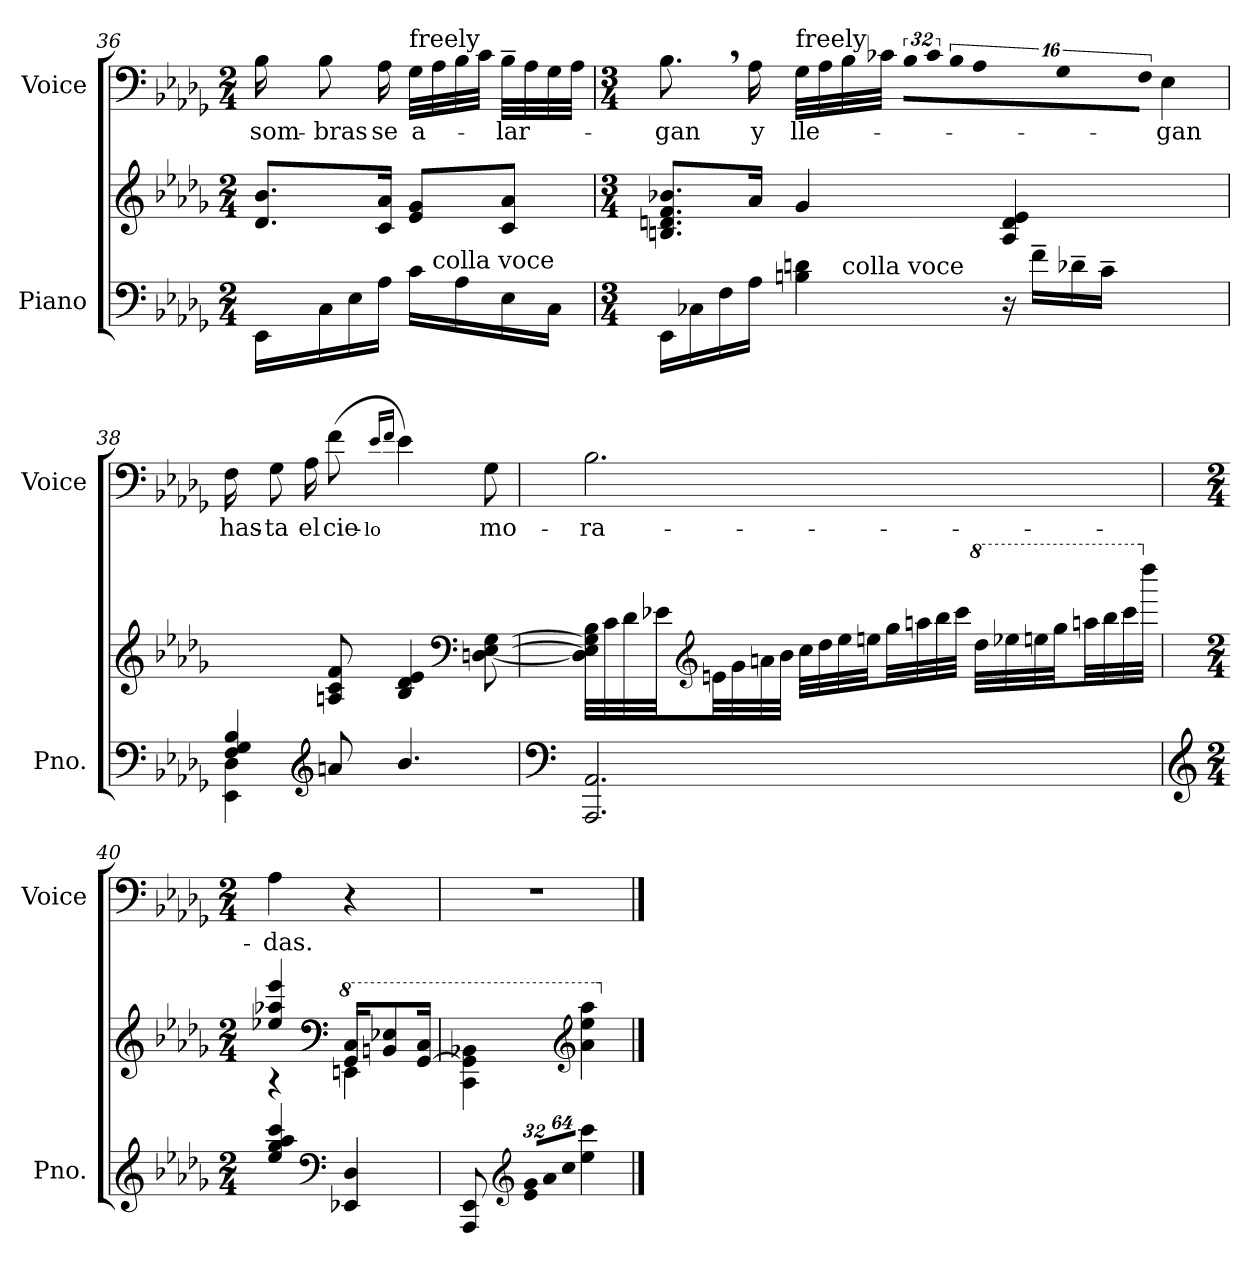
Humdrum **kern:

**kern	**kern	**kern	**text
*part2	*part2	*part1	*part1
*staff3	*staff2	*staff1	*staff1
*I"Piano	*	*I"Voice	*
*I'Pno.	*	*I'Voice	*
*clefF4	*clefG2	*clefF4	*
*k[b-e-a-d-g-]	*k[b-e-a-d-g-]	*k[b-e-a-d-g-]	*
*D-:	*D-:	*D-:	*
*M2/4	*M2/4	*M2/4	*
=36	=36	=36	=36
!	!	!	!LO:LY:b:color=#000000
*^	*	*	*
16EE-i\LL	4ryy	8.d-i/ 8.b-iL	16B-i\	som-
!	!	!	!	!LO:LY:b:color=#000000
16Ci\	.	.	8B-i\	-bras
16E-i\	.	.	.	.
!	!	!	!	!LO:LY:b:color=#000000
16A-i\JJ	.	16ci/ 16a-iJk	16A-i\	se
!	!	!	!LO:TX:a:t=freely	!
!	!	!	!	!LO:LY:b:color=#000000
16ci\LL	32ryy	8e-i/ 8g-iL	32G-i\LLL	a-
!	!LO:TX:a:t=colla voce	!	!	!
.	8..ryy	.	32A-i\	.
16A-i\	.	.	32B-i\	.
.	.	.	32ci\JJJ	.
!	!	!	!	!LO:LY:b:color=#000000
16E-i\	.	8ci/ 8a-iJ	32B-~i\LLL	-lar-
.	.	.	32A-i\	.
16Ci\JJ	.	.	32G-i\	.
.	.	.	32A-i\JJJ	.
!!LO:LB:g=z
=37	=37	=37	=37	=37
*M3/4	*	*M3/4	*M3/4	*
!	!	!	!	!LO:LY:b:color=#000000
16EE-i\LL	4ryy	8.Bni/ 8.dni 8.fi 8.b-XiL	8.B-,i\	-gan
16C-Xi\	.	.	.	.
16Fi\	.	.	.	.
!	!	!	!	!LO:LY:b:color=#000000
16A-i\JJ	.	16a-i/Jk	16A-i\	y
!	!	!	!LO:TX:a:t=freely	!
!	!	!	!	!LO:LY:b:color=#000000
4Bni\ 4dni	16ryy	4g-i/	32G-i\LLL	lle-
.	.	.	32A-i\	.
!	!LO:TX:a:t=colla voce	!	!	!
.	4..ryy	.	32B-i\	.
.	.	.	32c-Xi\JJJ	.
!	!	!	!LO:N:vis=32	!
.	.	.	1024%21B-i\LLL	.
!	!	!	!LO:N:vis=32	!
.	.	.	1024%21c-i\	.
!	!	!	!LO:N:vis=32	!
.	.	.	512%11B-i\	.
!	!	!	!LO:N:vis=32	!
.	.	.	1024%21A-i\	.
!	!	!	!LO:N:vis=32	!
.	.	.	1024%21G-i\	.
!	!	!	!LO:N:vis=32	!
.	.	.	512%11Fi\JJJ	.
!	!	!	!	!LO:LY:b:color=#000000
16r	.	4A-i/ 4di 4e-i	4E-i\	-gan
16f~i\LL	.	.	.	.
16d-X~i\	.	.	.	.
16c~i\JJ	.	.	.	.
=38	=38	=38	=38	=38
!	!	!	!	!LO:LY:b:color=#000000
4Fi/ 4G-i 4B-i	4EE-i\ 4D-i	4ryy	16Fi\	has-
!	!	!	!	!LO:LY:b:color=#000000
.	.	.	8G-i\	-ta
!	!	!	!	!LO:LY:b:color=#000000
.	.	.	16A-i\	el
*clefG2	*	*	*	*
!	!	!	!	!LO:LY:b:color=#000000
2ryy	8ani/	8Ani/ 8ci 8fi	(8fi\	cie-
!	!	!	!	!LO:LY:b:color=#000000
.	.	.	16qe-i/LL	-lo
.	.	.	16qfi/JJ	.
.	4.b-i/	4B-i/ 4d-i 4e-i	4e-i\)	.
*	*	*clefF4	*	*
!	!	!	!	!LO:LY:b:color=#000000
.	.	[<8Dni\ [>8E-i [>8G-i	8G-i\	mo-
*v	*v	*	*	*
!!LO:PB:g=z
=39	=39	=39	=39
*clefF4	*	*	*
!	!	!	!LO:LY:b:color=#000000
2.AAA-i/ 2.AA-i	32Di\] 32E-i] 32G-i] 32B-iLLL	2.B-i\	-ra-
.	32ci\	.	.
.	32d-i\	.	.
.	32e-Xi\JJ	.	.
*	*clefG2	*	*
.	32eni\LL	.	.
.	32g-i\	.	.
.	32ani\	.	.
.	32b-i\JJJ	.	.
.	32cci\LLL	.	.
.	32dd-i\	.	.
.	32ee-i\	.	.
.	32eeni\JJ	.	.
.	32gg-i\LL	.	.
.	32aani\	.	.
.	32bb-i\	.	.
.	32ccci\JJJ	.	.
*	*8va	*	*
.	32ddd-i\LLL	.	.
.	32eee-Xi\	.	.
.	32eeeni\	.	.
.	32ggg-i\JJ	.	.
.	32aaani\LL	.	.
.	32bbb-i\	.	.
.	32cccci\	.	.
*	*X8va	*	*
.	32dddd-i\JJJ	.	.
!!LO:LB:g=z
=40	=40	=40	=40
*clefG2	*	*	*
*M2/4	*M2/4	*M2/4	*
*	*^	*	*
!	!	!	!	!LO:LY:b:color=#000000
4ee-i/ 4gg-i 4aa-i 4ccci	4ee-Xi/ 4aa-Xi 4eee-i	4r	4A-i\	-das.
*clefF4	*clefF4	*	*	*
*X8va	*	*	*	*
*	*8va	*	*	*
4EE-Xi/ 4D-i	16G-i/ 16ciKL	4Eni\	4r	.
.	8Bni/ 8e-Xi	.	.	.
.	[<16G-i/ 16ciJk	.	.	.
*	*v	*v	*	*
=41	=41	=41	=41
*	*8va	*	*
!	!	!LO:N:vis=1	!
8AAA-i/ 8EE-i	4Ci\ 4G-i] 4B-Xi	2r	.
*clefG2	*	*	*
*Xbrackettup	*	*	*
!LO:N:vis=16	!	!	!
512%21e-i/ 512%21g-iLL	.	.	.
!LO:N:vis=16	!	!	!
1024%43a-i/	.	.	.
!LO:N:vis=16	!	!	!
1024%43cci/JJ	.	.	.
*	*clefG2	*	*
4ee-i\ 4ccci	4aa-i\ 4eee-i 4aaa-i	.	.
*	*X8va	*	*
==	==	==	==
*-	*-	*-	*-
